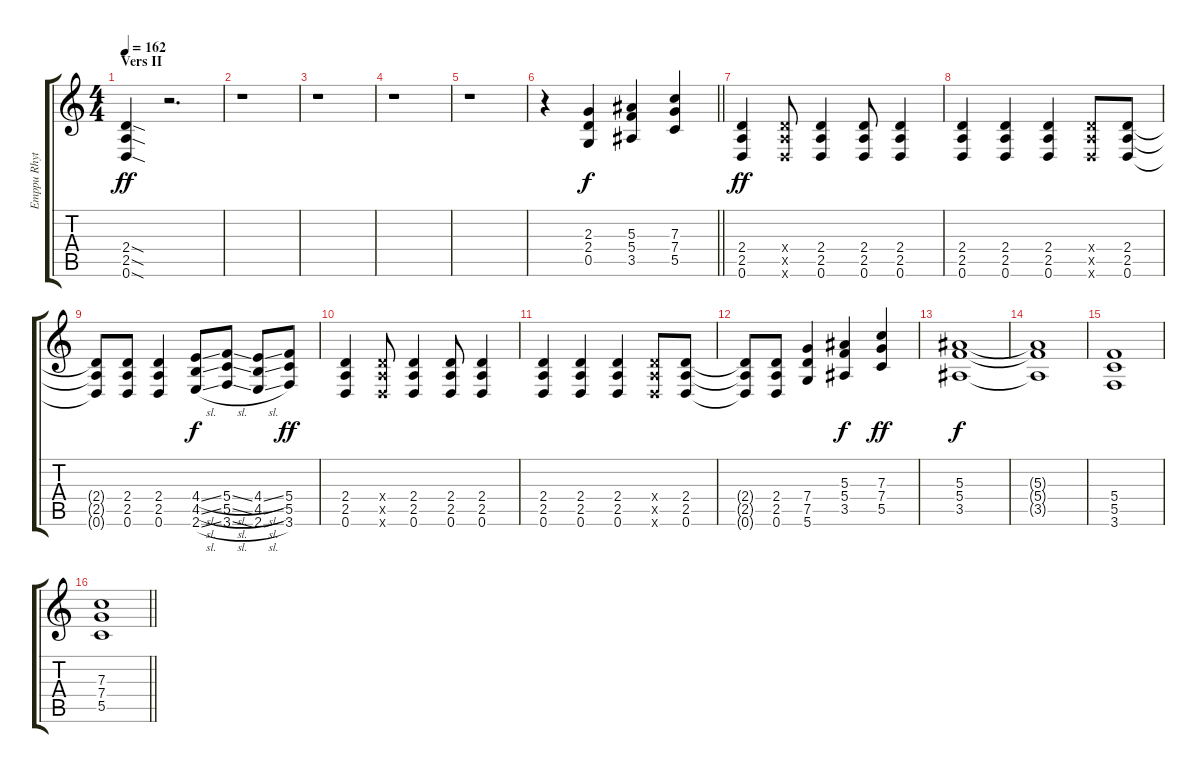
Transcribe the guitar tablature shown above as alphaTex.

\track ("Emppu Rhythm" "Emppu Rhyt") {instrument overdrivenguitar}
\staff {score tabs}
\tuning (D4 A3 F3 C3 G2 D2) {hide}
\ts (4 4)
\section ("" "Vers II")
\tempo 162
\clef g2
\ks c
(2.4{sod} 2.5{sod} 0.6{sod}).4{dy ff} r.2{d} |
r.1 |
r.1 |
r.1 |
r.1 |
\barLineRight lightlight
r.4 (2.3 2.4 0.5).4{dy f} (5.3 5.4 3.5).4 (7.3 7.4 5.5).4 |
(2.4 2.5 0.6).4{dy ff} (2.4{x} 2.5{x} 0.6{x}).8 (2.4 2.5 0.6).4 (2.4 2.5 0.6).8 (2.4 2.5 0.6).4 |
(2.4 2.5 0.6).4 (2.4 2.5 0.6).4 (2.4 2.5 0.6).4 (2.4{x} 2.5{x} 0.6{x}).8 (2.4 2.5 0.6).8 |
(2.4{t} 2.5{t} 0.6{t}).8 (2.4 2.5 0.6).8 (2.4 2.5 0.6).4 (4.4{sl} 4.5{sl} 2.6{sl}).8{dy f} (5.4{sl} 5.5{sl} 3.6{sl}).8 (4.4{sl} 4.5{sl} 2.6{sl}).8 (5.4 5.5 3.6).8{dy ff} |
(2.4 2.5 0.6).4 (2.4{x} 2.5{x} 0.6{x}).8 (2.4 2.5 0.6).4 (2.4 2.5 0.6).8 (2.4 2.5 0.6).4 |
(2.4 2.5 0.6).4 (2.4 2.5 0.6).4 (2.4 2.5 0.6).4 (2.4{x} 2.5{x} 0.6{x}).8 (2.4 2.5 0.6).8 |
(2.4{t} 2.5{t} 0.6{t}).8 (2.4 2.5 0.6).8 (7.4 7.5 5.6).4 (5.3 5.4 3.5).4{dy f} (7.3 7.4 5.5).4{dy ff} |
(5.3 5.4 3.5).1{dy f} |
(5.3{t} 5.4{t} 3.5{t}).1 |
(5.4 5.5 3.6).1 |
\barLineRight lightlight
(7.3 7.4 5.5).1
